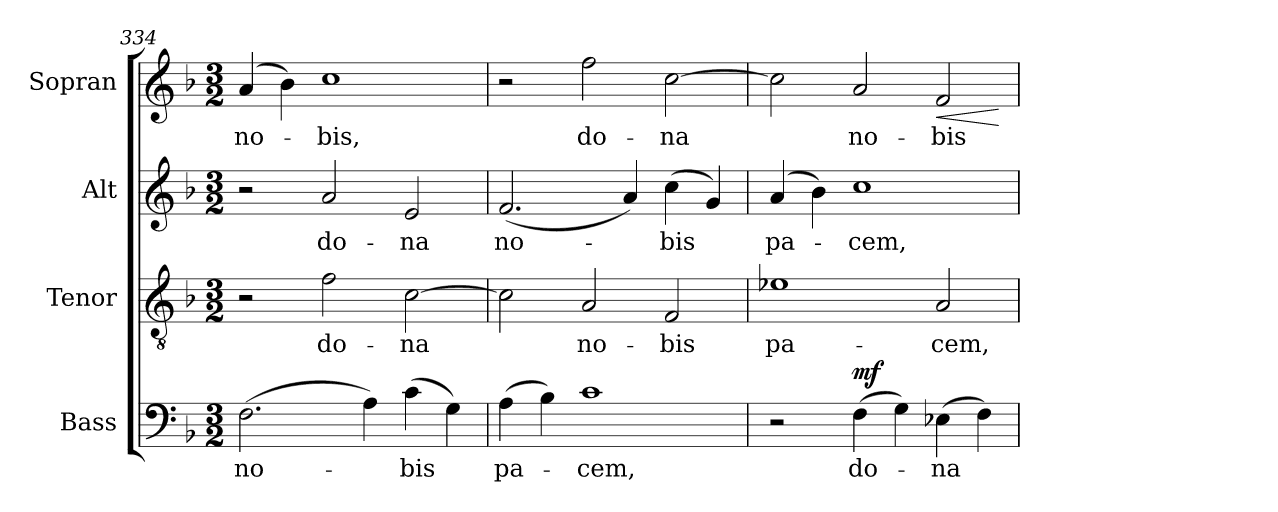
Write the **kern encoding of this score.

**kern	**text	**dynam	**kern	**text	**kern	**text	**kern	**text	**dynam
*part4	*part4	*part4	*part3	*part3	*part2	*part2	*part1	*part1	*part1
*staff4	*staff4	*staff4	*staff3	*staff3	*staff2	*staff2	*staff1	*staff1	*staff1
*I"Bass	*	*	*I"Tenor	*	*I"Alt	*	*I"Sopran	*	*
*I'B.	*	*	*I'T.	*	*I'A.	*	*I'S.	*	*
*clefF4	*	*	*clefGv2	*	*clefG2	*	*clefG2	*	*
*k[b-]	*	*	*k[b-]	*	*k[b-]	*	*k[b-]	*	*
*F:	*	*	*F:	*	*F:	*	*F:	*	*
*M3/2	*	*	*M3/2	*	*M3/2	*	*M3/2	*	*
=334	=334	=334	=334	=334	=334	=334	=334	=334	=334
!	!LO:LY:b	!	!	!	!	!	!	!LO:LY:b	!
(>2.F\	no-	.	2r	.	2r	.	(>4a/	no-	.
.	.	.	.	.	.	.	4b-\)	.	.
!	!	!	!	!LO:LY:b	!	!LO:LY:b	!	!LO:LY:b	!
.	.	.	2f\	do-	2a/	do-	1cc	-bis,	.
4A\)	.	.	.	.	.	.	.	.	.
!	!LO:LY:b	!	!	!LO:LY:b	!	!LO:LY:b	!	!	!
(>4c\	-bis	.	[2c\	-na	2e/	-na	.	.	.
4G\)	.	.	.	.	.	.	.	.	.
!!LO:LB:g=z
=335	=335	=335	=335	=335	=335	=335	=335	=335	=335
!	!LO:LY:b	!	!	!	!	!LO:LY:b	!	!	!
(>4A\	pa-	.	2c\]	.	(<2.f/	no-	2r	.	.
4B-\)	.	.	.	.	.	.	.	.	.
!	!LO:LY:b	!	!	!LO:LY:b	!	!	!	!LO:LY:b	!
1c	-cem,	.	2A/	no-	.	.	2ff\	do-	.
.	.	.	.	.	4a/)	.	.	.	.
!	!	!	!	!LO:LY:b	!	!LO:LY:b	!	!LO:LY:b	!
.	.	.	2F/	-bis	(>4cc\	-bis	[2cc\	-na	.
.	.	.	.	.	4g/)	.	.	.	.
=336	=336	=336	=336	=336	=336	=336	=336	=336	=336
!	!	!	!	!LO:LY:b	!	!LO:LY:b	!	!	!
2r	.	.	1e-X	pa-	(>4a/	pa-	2cc\]	.	.
.	.	.	.	.	4b-\)	.	.	.	.
!	!LO:LY:b	!LO:DY:a	!	!	!	!LO:LY:b	!	!LO:LY:b	!
(>4F\	do-	mf	.	.	1cc	-cem,	2a/	no-	.
4G\)	.	.	.	.	.	.	.	.	.
!	!LO:LY:b	!	!	!LO:LY:b	!	!	!	!LO:LY:b	!LO:HP:b
(>4E-X\	-na	.	2A/	-cem,	.	.	2f/	-bis	<
4F\)	.	.	.	.	.	.	.	.	.
.	.	.	.	.	.	.	.	.	[
=	=	=	=	=	=	=	=	=	=
*-	*-	*-	*-	*-	*-	*-	*-	*-	*-
